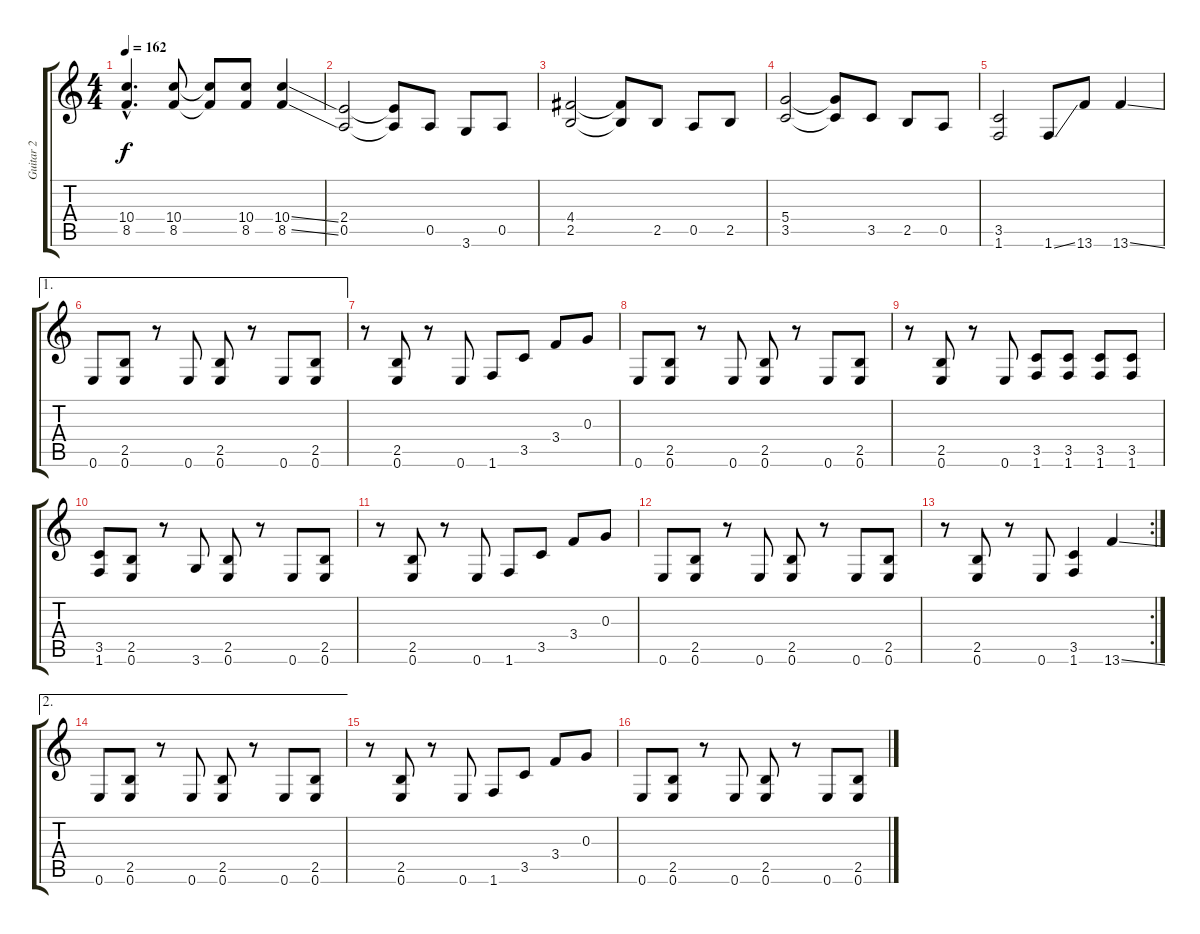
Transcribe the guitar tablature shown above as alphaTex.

\track ("Guitar 2" "Guitar 2") {instrument distortionguitar}
\staff {score tabs}
\tuning (E4 B3 G3 D3 A2 E2) {hide}
\ts (4 4)
\tempo 162
\clef g2
\ks c
(10.4{hac} 8.5{hac}).4{d dy f} (10.4 8.5).8 (10.4{t} 8.5{t}).8 (10.4 8.5).8 (10.4{ss} 8.5{ss}).4 |
(2.4 0.5).2 (2.4{t} 0.5{t}).8 0.5.8 3.6.8 0.5.8 |
(4.4 2.5).2 (4.4{t} 2.5{t}).8 2.5.8 0.5.8 2.5.8 |
(5.4 3.5).2 (5.4{t} 3.5{t}).8 3.5.8 2.5.8 0.5.8 |
(3.5 1.6).2 1.6{ss}.8 13.6.8 13.6{ss}.4 |
\ae 1
0.6.8 (2.5 0.6).8 r.8 0.6.8 (2.5 0.6).8 r.8 0.6.8 (2.5 0.6).8 |
r.8 (2.5 0.6).8 r.8 0.6.8 1.6.8 3.5.8 3.4.8 0.3.8 |
0.6.8 (2.5 0.6).8 r.8 0.6.8 (2.5 0.6).8 r.8 0.6.8 (2.5 0.6).8 |
r.8 (2.5 0.6).8 r.8 0.6.8 (3.5 1.6).8 (3.5 1.6).8 (3.5 1.6).8 (3.5 1.6).8 |
(3.5 1.6).8 (2.5 0.6).8 r.8 3.6.8 (2.5 0.6).8 r.8 0.6.8 (2.5 0.6).8 |
r.8 (2.5 0.6).8 r.8 0.6.8 1.6.8 3.5.8 3.4.8 0.3.8 |
0.6.8 (2.5 0.6).8 r.8 0.6.8 (2.5 0.6).8 r.8 0.6.8 (2.5 0.6).8 |
\rc 2
r.8 (2.5 0.6).8 r.8 0.6.8 (3.5 1.6).4 13.6{ss}.4 |
\ae 2
0.6.8 (2.5 0.6).8 r.8 0.6.8 (2.5 0.6).8 r.8 0.6.8 (2.5 0.6).8 |
r.8 (2.5 0.6).8 r.8 0.6.8 1.6.8 3.5.8 3.4.8 0.3.8 |
0.6.8 (2.5 0.6).8 r.8 0.6.8 (2.5 0.6).8 r.8 0.6.8 (2.5 0.6).8
